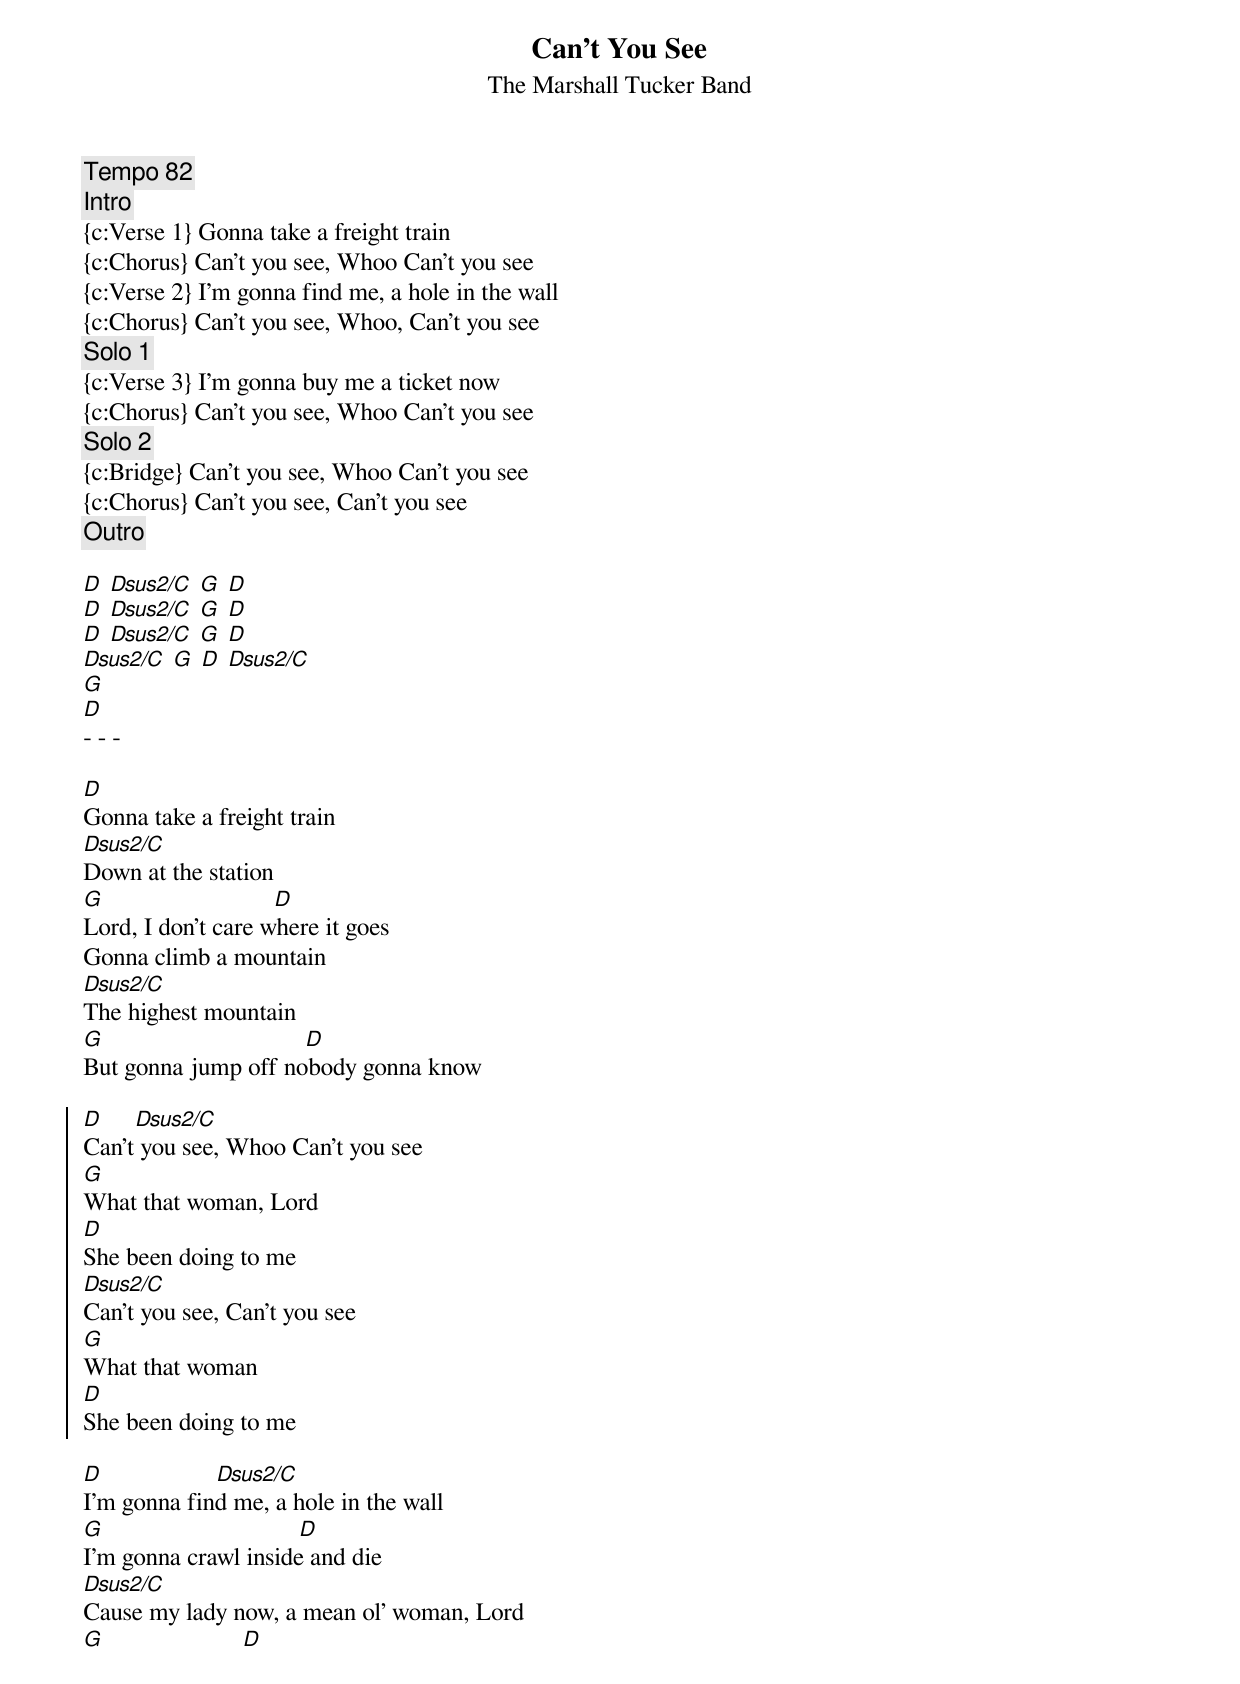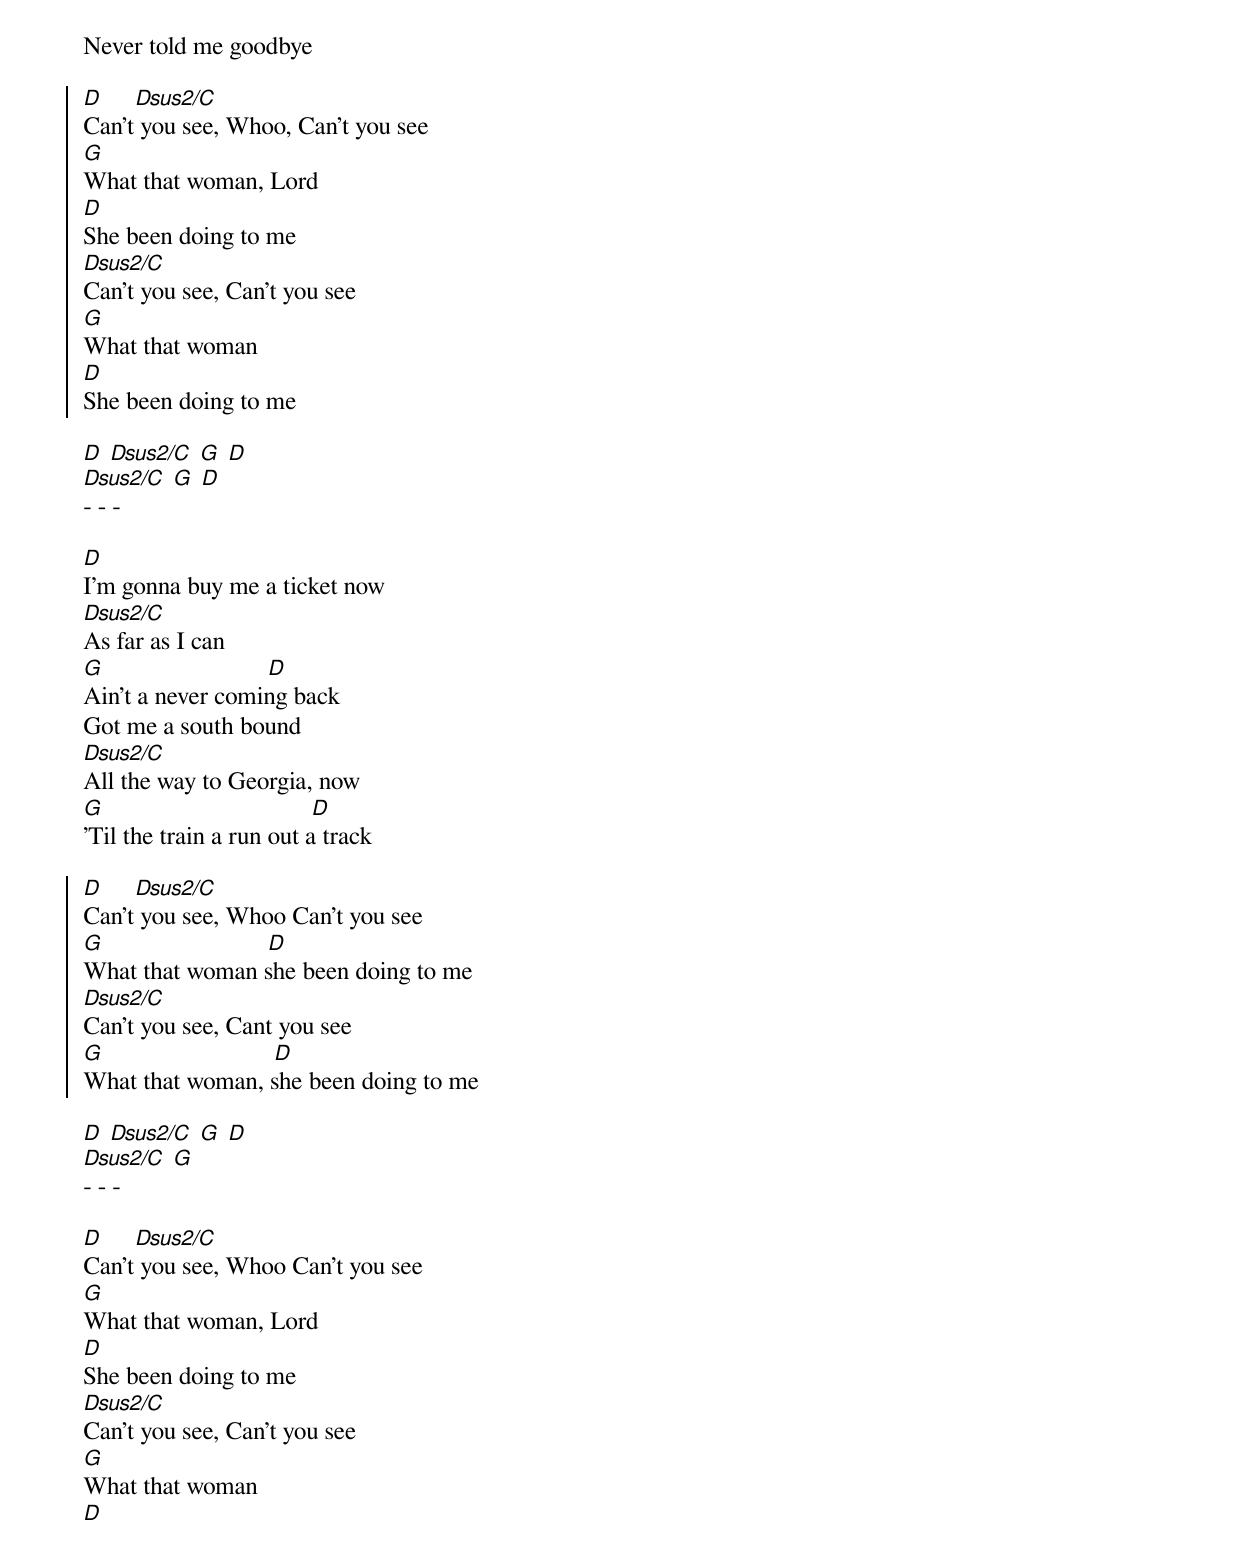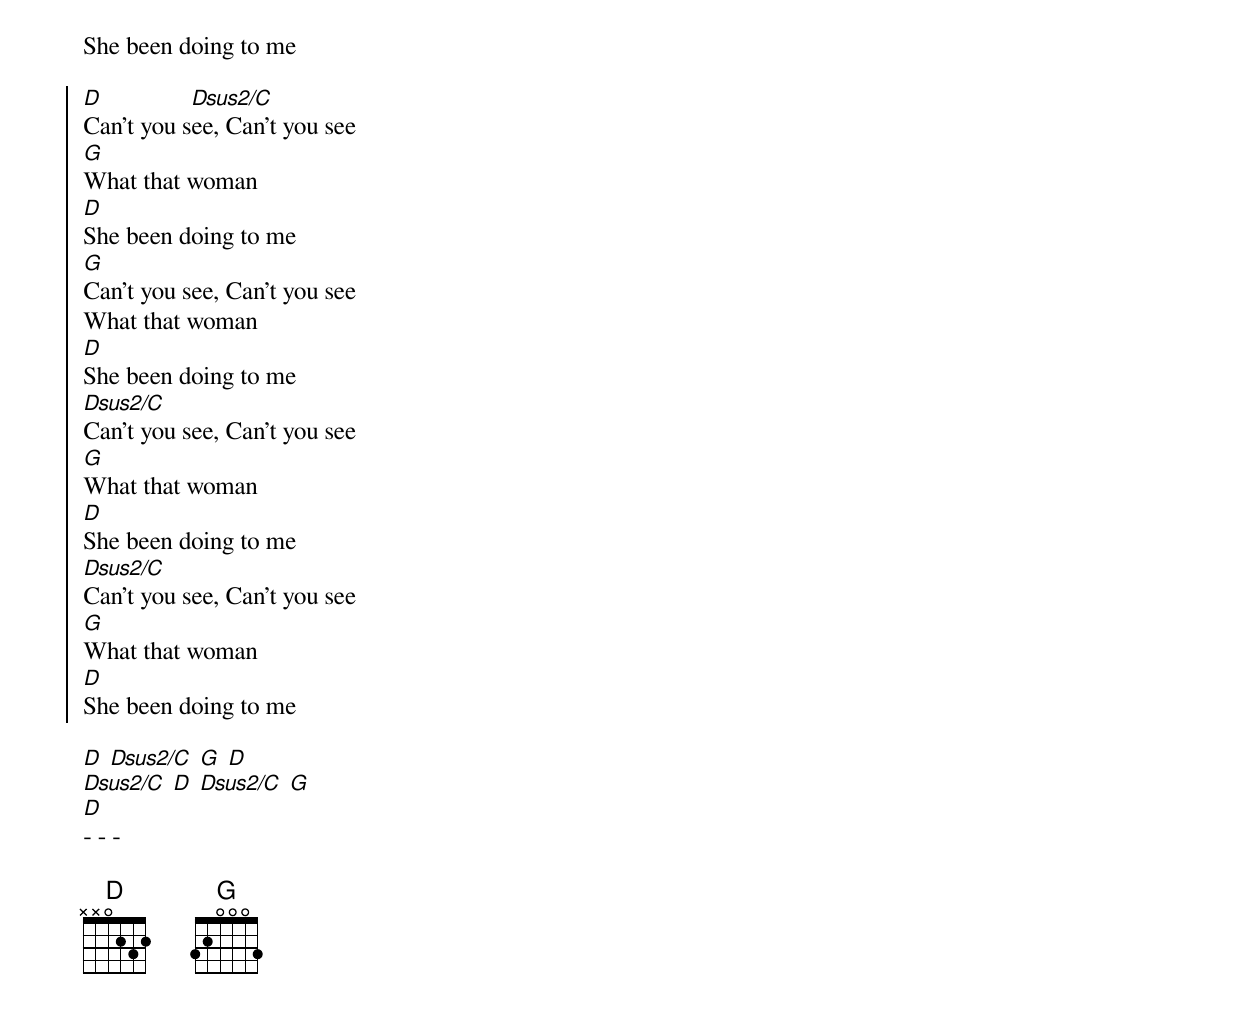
{t: Can't You See}
{st: The Marshall Tucker Band}
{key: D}
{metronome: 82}
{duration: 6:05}


{c:Tempo 82}
{c:Intro}
{c:Verse 1} Gonna take a freight train
{c:Chorus} Can't you see, Whoo Can't you see
{c:Verse 2} I'm gonna find me, a hole in the wall
{c:Chorus} Can't you see, Whoo, Can't you see
{c:Solo 1}
{c:Verse 3} I'm gonna buy me a ticket now
{c:Chorus} Can't you see, Whoo Can't you see
{c:Solo 2}
{c:Bridge} Can't you see, Whoo Can't you see
{c:Chorus} Can't you see, Can't you see
{c:Outro}

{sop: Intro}
[D] [Dsus2/C] [G] [D]
[D] [Dsus2/C] [G] [D]
[D] [Dsus2/C] [G] [D]
[Dsus2/C] [G] [D] [Dsus2/C]
[G]
[D]
- - -
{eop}

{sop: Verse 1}
[D]
Gonna take a freight train
[Dsus2/C]
Down at the station
[G]                           [D]
Lord, I don't care where it goes
Gonna climb a mountain
[Dsus2/C]
The highest mountain
[G]                                [D]
But gonna jump off nobody gonna know
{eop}

{soc}
[D]     [Dsus2/C]
Can't you see, Whoo Can't you see
[G]
What that woman, Lord
[D]
She been doing to me
[Dsus2/C]
Can't you see, Can't you see
[G]
What that woman
[D]
She been doing to me
{eoc}

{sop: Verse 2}
[D]                  [Dsus2/C]
I'm gonna find me, a hole in the wall
[G]                               [D]
I'm gonna crawl inside and die
[Dsus2/C]
Cause my lady now, a mean ol' woman, Lord
[G]                      [D]
Never told me goodbye
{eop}

{soc}
[D]     [Dsus2/C]
Can't you see, Whoo, Can't you see
[G]
What that woman, Lord
[D]
She been doing to me
[Dsus2/C]
Can't you see, Can't you see
[G]
What that woman
[D]
She been doing to me
{eoc}

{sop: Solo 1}
[D] [Dsus2/C] [G] [D]
[Dsus2/C] [G] [D]
- - -
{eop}

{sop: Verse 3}
[D]
I'm gonna buy me a ticket now
[Dsus2/C]
As far as I can
[G]                          [D]
Ain't a never coming back
Got me a south bound
[Dsus2/C]
All the way to Georgia, now
[G]                                 [D]
'Til the train a run out a track
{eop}

{soc}
[D]     [Dsus2/C]
Can't you see, Whoo Can't you see
[G]                          [D]
What that woman she been doing to me
[Dsus2/C]
Can't you see, Cant you see
[G]                           [D]
What that woman, she been doing to me
{eoc}

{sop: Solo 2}
[D] [Dsus2/C] [G] [D]
[Dsus2/C] [G]
- - -
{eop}

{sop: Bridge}
[D]     [Dsus2/C]
Can't you see, Whoo Can't you see
[G]
What that woman, Lord
[D]
She been doing to me
[Dsus2/C]
Can't you see, Can't you see
[G]
What that woman
[D]
She been doing to me
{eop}

{soc}
[D]              [Dsus2/C]
Can't you see, Can't you see
[G]
What that woman
[D]
She been doing to me
[G]
Can't you see, Can't you see
What that woman
[D]
She been doing to me
[Dsus2/C]
Can't you see, Can't you see
[G]
What that woman
[D]
She been doing to me
[Dsus2/C]
Can't you see, Can't you see
[G]
What that woman
[D]
She been doing to me
{eoc}

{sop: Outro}
[D] [Dsus2/C] [G] [D]
[Dsus2/C] [D] [Dsus2/C] [G]
[D]
- - -
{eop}

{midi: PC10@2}
